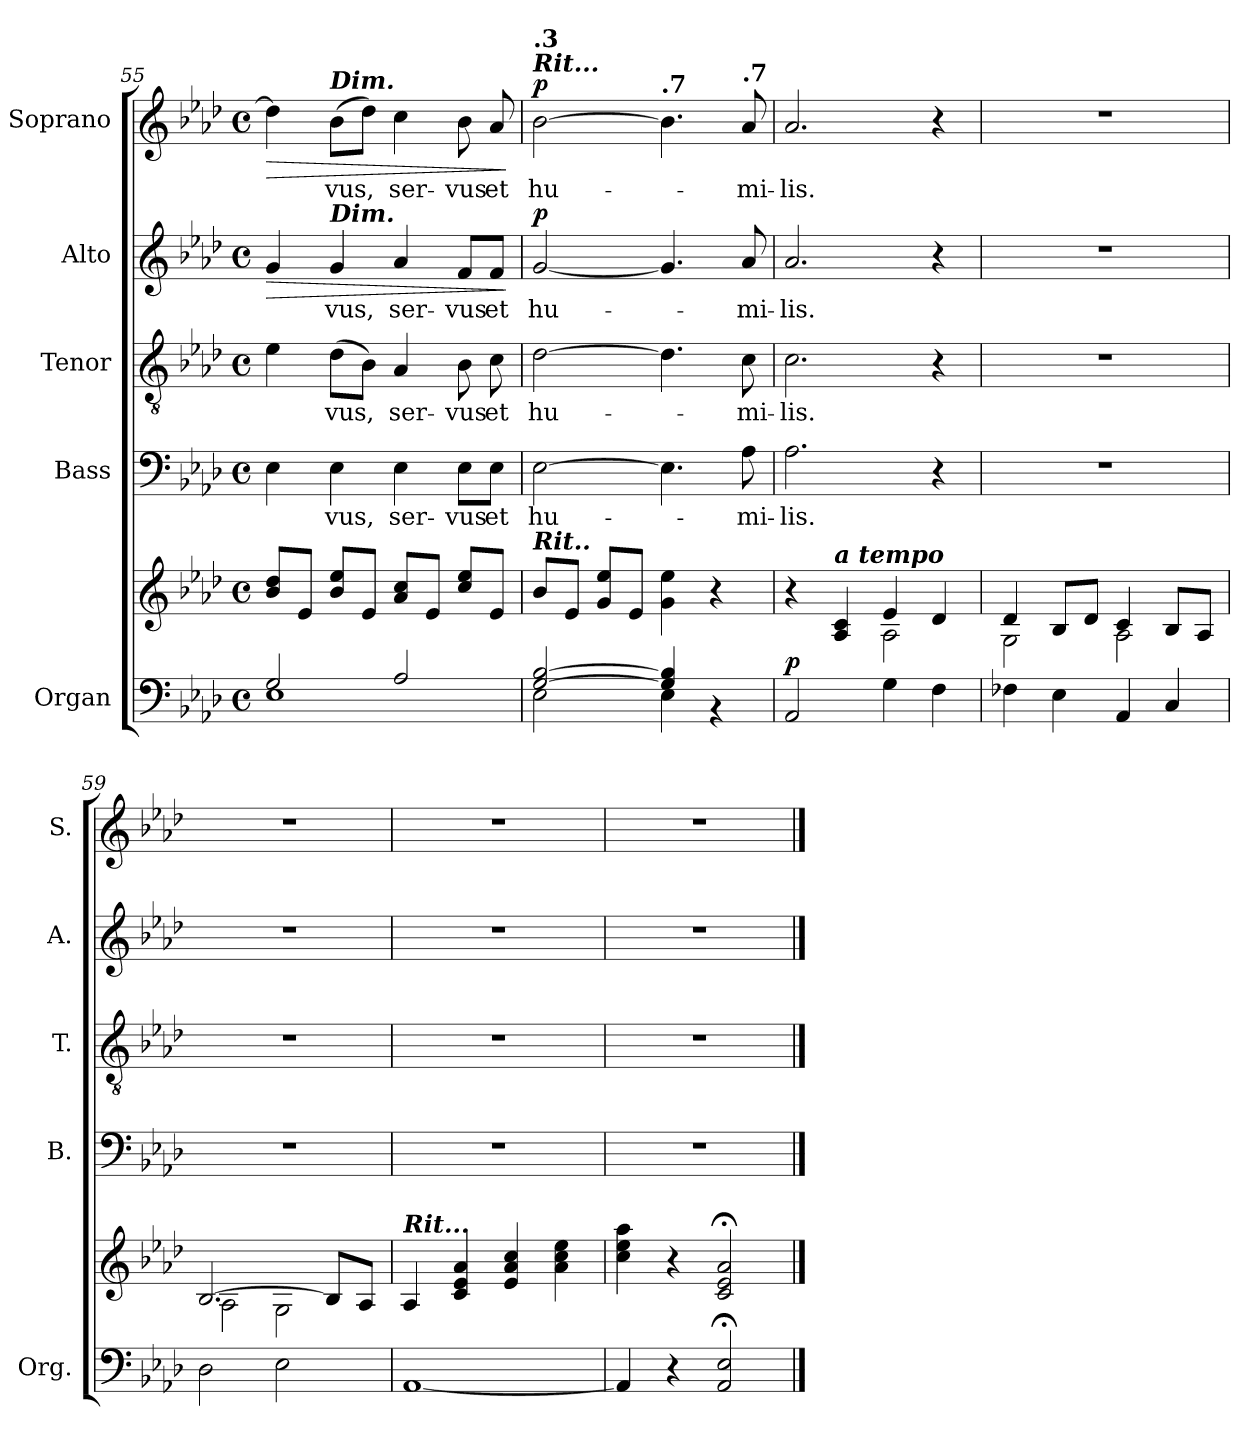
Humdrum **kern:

**kern	**kern	**dynam	**kern	**text	**kern	**text	**kern	**text	**dynam	**kern	**text	**dynam
*part5	*part5	*part5	*part4	*part4	*part3	*part3	*part2	*part2	*part2	*part1	*part1	*part1
*staff6	*staff5	*staff5/6	*staff4	*staff4	*staff3	*staff3	*staff2	*staff2	*staff2	*staff1	*staff1	*staff1
*I"Organ	*	*	*I"Bass	*	*I"Tenor	*	*I"Alto	*	*	*I"Soprano	*	*
*I'Org.	*	*	*I'B.	*	*I'T.	*	*I'A.	*	*	*I'S.	*	*
*clefF4	*clefG2	*	*clefF4	*	*clefGv2	*	*clefG2	*	*	*clefG2	*	*
*k[b-e-a-d-]	*k[b-e-a-d-]	*	*k[b-e-a-d-]	*	*k[b-e-a-d-]	*	*k[b-e-a-d-]	*	*	*k[b-e-a-d-]	*	*
*M4/4	*M4/4	*	*M4/4	*	*M4/4	*	*M4/4	*	*	*M4/4	*	*
*met(c)	*met(c)	*	*met(c)	*	*met(c)	*	*met(c)	*	*	*met(c)	*	*
=55	=55	=55	=55	=55	=55	=55	=55	=55	=55	=55	=55	=55
*^	*	*	*	*	*	*	*	*	*	*	*	*
!	!	!	!	!	!	!	!	!	!	!LO:HP:b	!	!	!LO:HP:b
2G/	1E-	8b-/ 8dd-/L	.	4E-!\	.	4e-!\	.	4g!/	.	>	4dd-!\]	.	>
.	.	8e-/J	.	.	.	.	.	.	.	.	.	.	.
!	!	!	!	!	!	!	!	!	!	!	!LO:TX:a:Bi:t=Dim.	!	!
!	!	!	!	!	!	!	!	!LO:TX:a:Bi:t=Dim.	!	!	!	!	!
!	!	!	!	!	!LO:LY:b	!	!LO:LY:b	!	!LO:LY:b	!	!	!LO:LY:b	!
.	.	8b-/ 8ee-/L	.	4E-!\	-vus,	(8d-!\L	-vus,	4g!/	-vus,	.	(8b-!\L	-vus,	.
.	.	8e-/J	.	.	.	8B-!\J)	.	.	.	.	8dd-!\J)	.	.
!	!	!	!	!	!LO:LY:b	!	!LO:LY:b	!	!LO:LY:b	!	!	!LO:LY:b	!
2A-/	.	8a-/ 8cc/L	.	4E-!\	ser-	4A-!/	ser-	4a-!/	ser-	.	4cc!\	ser-	.
.	.	8e-/J	.	.	.	.	.	.	.	.	.	.	.
!	!	!	!	!	!LO:LY:b	!	!LO:LY:b	!	!LO:LY:b	!	!	!LO:LY:b	!
.	.	8cc/ 8ee-/L	.	8E-!\L	-vus	8B-!\	-vus	8f!/L	-vus	.	8b-!\	-vus	.
*	*	*	*	*	*	*	*	*	*	*	*MM70	*	*
!	!	!	!	!	!LO:LY:b	!	!LO:LY:b	!	!LO:LY:b	!	!	!LO:LY:b	!
.	.	8e-/J	.	8E-!\J	et	8c!\	et	8f!/J	et	.	8a-!/	et	.
*v	*v	*	*	*	*	*	*	*	*	*	*	*	*
.	.	.	.	.	.	.	.	.	]	.	.	]
=56	=56	=56	=56	=56	=56	=56	=56	=56	=56	=56	=56	=56
*	*	*	*	*	*	*	*	*	*	*MM68	*	*
*^	*	*	*	*	*	*	*	*	*	*	*	*
!	!	!	!	!	!	!	!	!	!	!	!LO:TX:a:Bi:t=Rit...	!	!
!	!	!	!	!	!	!	!	!	!	!	!LO:TX:a:B:t=.3	!	!
!	!	!LO:TX:a:Bi:t=Rit..	!	!	!	!	!	!	!	!	!	!	!
!	!	!	!	!	!LO:LY:b	!	!LO:LY:b	!	!LO:LY:b	!LO:DY:a	!	!LO:LY:b	!LO:DY:a
[2G/ [2B-/	2E-\	8b-/L	.	[2E-!\	hu-	[2d-!\	hu-	[2g!/	hu-	p	[2b-!\	hu-	p
.	.	8e-/J	.	.	.	.	.	.	.	.	.	.	.
.	.	8g/ 8ee-/L	.	.	.	.	.	.	.	.	.	.	.
.	.	8e-/J	.	.	.	.	.	.	.	.	.	.	.
*	*	*	*	*	*	*	*	*	*	*	*MM61	*	*
!	!	!	!	!	!	!	!	!	!	!	!LO:TX:a:B:t=.7	!	!
4G/] 4B-/]	4E-\	4g\ 4ee-\	.	4.E-!\]	.	4.d-!\]	.	4.g!/]	.	.	4.b-!\]	.	.
4rBB	4ryy	4r	.	.	.	.	.	.	.	.	.	.	.
*	*	*	*	*	*	*	*	*	*	*	*MM56	*	*
!	!	!	!	!	!	!	!	!	!	!	!LO:TX:a:B:t=.7	!	!
!	!	!	!	!	!LO:LY:b	!	!LO:LY:b	!	!LO:LY:b	!	!	!LO:LY:b	!
.	.	.	.	8A-!\	-mi-	8c!\	-mi-	8a-!/	-mi-	.	8a-!/	-mi-	.
*v	*v	*	*	*	*	*	*	*	*	*	*	*	*
!!LO:LB:g=z
=57	=57	=57	=57	=57	=57	=57	=57	=57	=57	=57	=57	=57
*	*	*	*	*	*	*	*	*	*	*MM55	*	*
*	*^	*	*	*	*	*	*	*	*	*	*	*
!	!	!	!LO:DY:a=2	!	!LO:LY:b	!	!LO:LY:b	!	!LO:LY:b	!	!	!LO:LY:b	!
2AA-/	4r	2ryy	p	2.A-!\	-lis.	2.c!\	-lis.	2.a-!/	-lis.	.	2.a-!/	-lis.	.
!	!LO:TX:a:Bi:t=a tempo	!	!	!	!	!	!	!	!	!	!	!	!
.	4A-/ 4c/	.	.	.	.	.	.	.	.	.	.	.	.
4G\	4e-/	2A-\	.	.	.	.	.	.	.	.	.	.	.
4F\	4d-/	.	.	4r	.	4r	.	4r	.	.	4r	.	.
=58	=58	=58	=58	=58	=58	=58	=58	=58	=58	=58	=58	=58	=58
4F-X\	4d-/	2G\	.	1r	.	1r	.	1r	.	.	1r	.	.
4E-\	8B-/L	.	.	.	.	.	.	.	.	.	.	.	.
.	8d-/J	.	.	.	.	.	.	.	.	.	.	.	.
4AA-/	4c/	2A-\	.	.	.	.	.	.	.	.	.	.	.
4C/	8B-/L	.	.	.	.	.	.	.	.	.	.	.	.
.	8A-/J	.	.	.	.	.	.	.	.	.	.	.	.
=59	=59	=59	=59	=59	=59	=59	=59	=59	=59	=59	=59	=59	=59
2D-\	[2.B-/	2A-\	.	1r	.	1r	.	1r	.	.	1r	.	.
2E-\	.	2G\	.	.	.	.	.	.	.	.	.	.	.
.	8B-/L]	.	.	.	.	.	.	.	.	.	.	.	.
.	8A-/J	.	.	.	.	.	.	.	.	.	.	.	.
*	*v	*v	*	*	*	*	*	*	*	*	*	*	*
=60	=60	=60	=60	=60	=60	=60	=60	=60	=60	=60	=60	=60
*	*	*	*	*	*	*	*	*	*	*MM68	*	*
!	!LO:TX:a:Bi:t=Rit...	!	!	!	!	!	!	!	!	!	!	!
[1AA-	4A-/	.	1r	.	1r	.	1r	.	.	1r	.	.
.	4c/ 4e-/ 4a-/	.	.	.	.	.	.	.	.	.	.	.
.	4e-/ 4a-/ 4cc/	.	.	.	.	.	.	.	.	.	.	.
.	4a-\ 4cc\ 4ee-\	.	.	.	.	.	.	.	.	.	.	.
=61	=61	=61	=61	=61	=61	=61	=61	=61	=61	=61	=61	=61
*	*	*	*	*	*	*	*	*	*	*MM56	*	*
4AA-/]	4cc\ 4ee-\ 4aa-\	.	1r	.	1r	.	1r	.	.	1r	.	.
4r	4r	.	.	.	.	.	.	.	.	.	.	.
2AA-/;< 2E-/;<	2c/;< 2e-/;< 2a-/;<	.	.	.	.	.	.	.	.	.	.	.
==	==	==	==	==	==	==	==	==	==	==	==	==
*-	*-	*-	*-	*-	*-	*-	*-	*-	*-	*-	*-	*-
